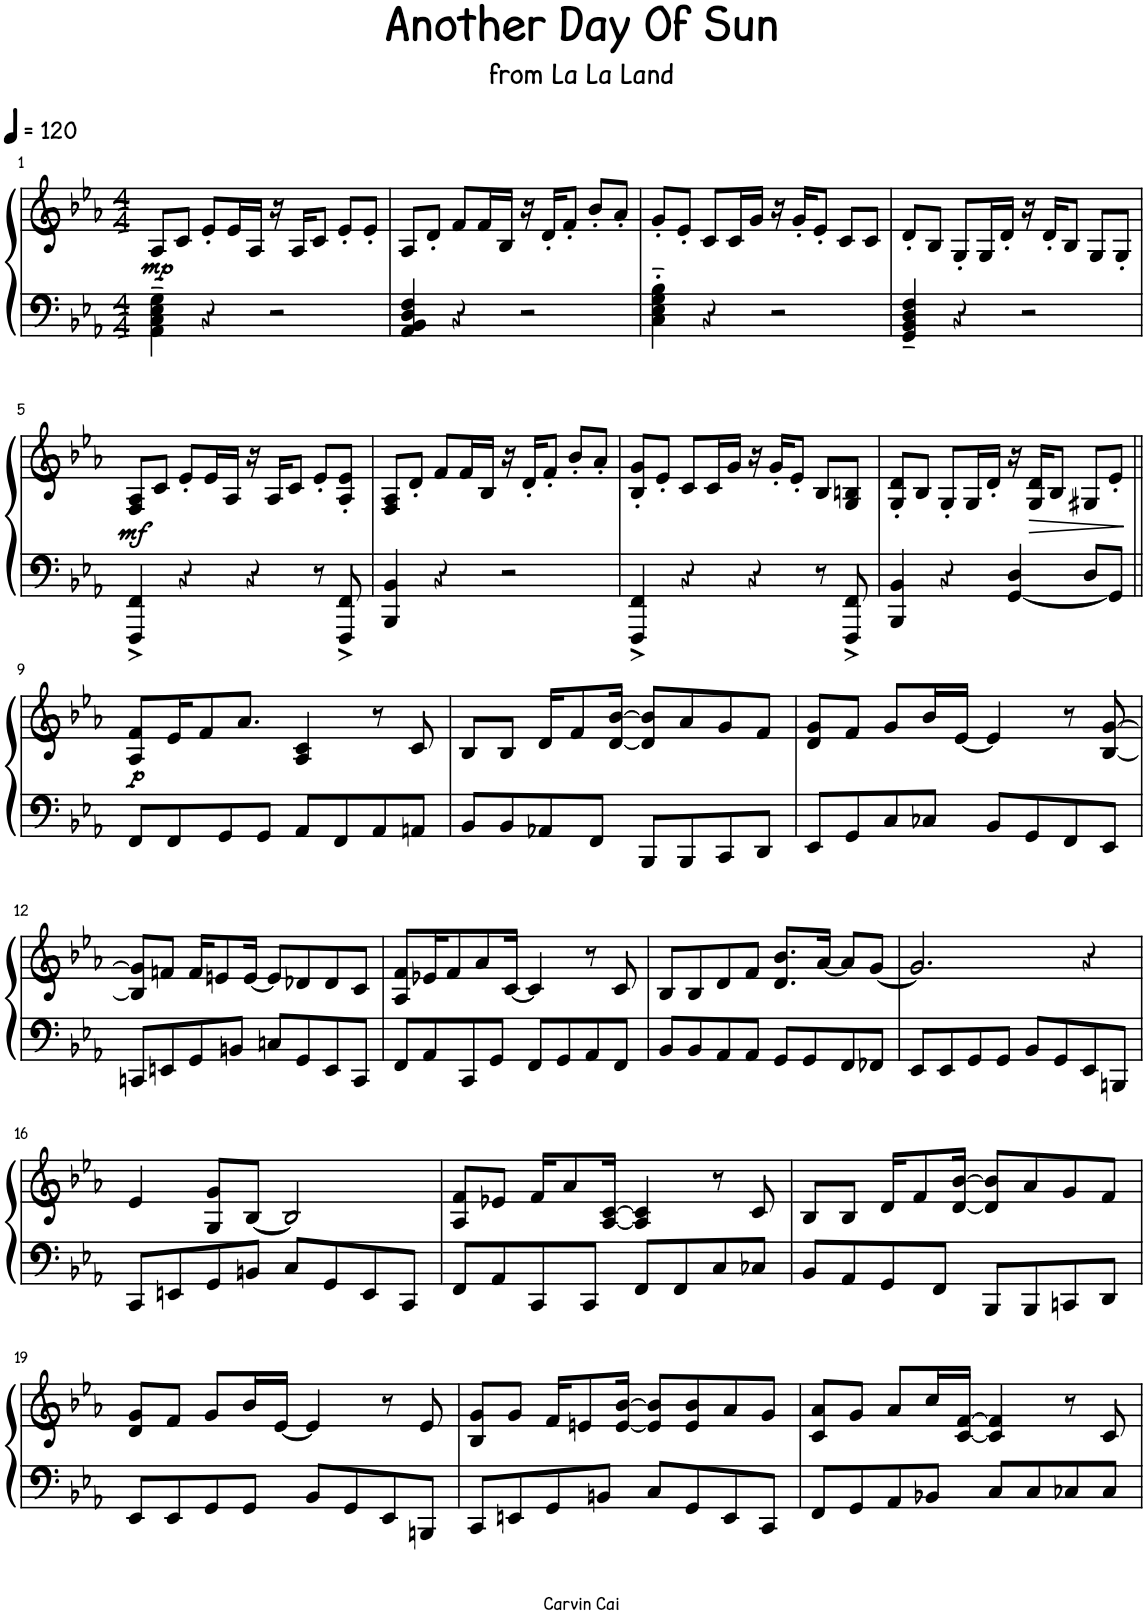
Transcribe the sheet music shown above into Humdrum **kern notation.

**kern	**kern	**dynam
*part1	*part1	*part1
*staff2	*staff1	*staff1/2
*I"Piano	*	*
*I'Pno.	*	*
*clefF4	*clefG2	*
*k[b-e-a-]	*k[b-e-a-]	*
*M4/4	*M4/4	*
*MM120	*MM120	*
=1	=1	=1
!	!	!LO:DY:b
4AA-\~ 4C\~ 4E-\~ 4G\~	8A-/L	mp
.	8c/J	.
4r	8e-'/L	.
.	16e-/L	.
.	16A-/JJ	.
2r	16r	.
.	16A-/KL	.
.	8c/J	.
.	8e-'/L	.
.	8e-'/J	.
=2	=2	=2
4AA-/ 4BB-/ 4D/ 4F/	8A-/L	.
.	8d'/J	.
4r	8f/L	.
.	16f/L	.
.	16B-/JJ	.
2r	16r	.
.	16d'/KL	.
.	8f'/J	.
.	8b-'/L	.
.	8a-'/J	.
=3	=3	=3
4C\'~ 4E-\'~ 4G\'~ 4B-\'~	8g'/L	.
.	8e-'/J	.
4r	8c/L	.
.	16c/L	.
.	16g/JJ	.
2r	16r	.
.	16g'/KL	.
.	8e-'/J	.
.	8c/L	.
.	8c/J	.
=4	=4	=4
4GG/~ 4BB-/~ 4D/~ 4F/~	8d'/L	.
.	8B-/J	.
4r	8G'/L	.
.	16G/L	.
.	16d'/JJ	.
2r	16r	.
.	16d'/KL	.
.	8B-/J	.
.	8G/L	.
.	8G'/J	.
!!LO:LB:g=z
=5	=5	=5
!	!	!LO:DY:b
4FFF/^ 4FF/^	8F/ 8A-/L	mf
.	8c/J	.
4r	8e-'/L	.
.	16e-/L	.
.	16A-/JJ	.
4r	16r	.
.	16A-/KL	.
.	8c/J	.
8r	8e-'/L	.
8FFF/^ 8FF/^	8A-/' 8e-/'J	.
=6	=6	=6
4BBB-/ 4BB-/	8F/ 8A-/L	.
.	8d'/J	.
4r	8f/L	.
.	16f/L	.
.	16B-/JJ	.
2r	16r	.
.	16d'/KL	.
.	8f'/J	.
.	8b-'/L	.
.	8a-'/J	.
=7	=7	=7
4FFF/^ 4FF/^	8B-/' 8g/'L	.
.	8e-'/J	.
4r	8c/L	.
.	16c/L	.
.	16g/JJ	.
4r	16r	.
.	16g'/KL	.
.	8e-'/J	.
8r	8B-/L	.
8FFF/^ 8FF/^	8G/ 8Bn/J	.
=8	=8	=8
4BBB-/ 4BB-/	8G/' 8d/'L	.
.	8B-/J	.
4r	8G'/L	.
.	16G/L	.
.	16d'/JJ	.
[4GG/ 4D/	16r	.
!	!	!LO:HP:b
.	16G/ 16d/KL	>
.	8B-/J	.
8D/L	8G#X/L	.
8GG/J]	8e-'/J	.
.	.	]
!!LO:LB:g=z
=9||	=9||	=9||
!	!	!LO:DY:b
8FF/L	8A-/ 8f/L	p
8FF/	16e-/K	.
.	8f/	.
8GG/	.	.
.	8.a-/J	.
8GG/J	.	.
8AA-/L	4A-/ 4c/	.
8FF/	.	.
8AA-/	8r	.
8AAn/J	8c/	.
=10	=10	=10
8BB-/L	8B-/L	.
8BB-/	8B-/J	.
8AA-X/	16d/KL	.
.	8f/	.
8FF/J	.	.
.	[16d/ [16b-/Jk	.
8BBB-/L	8d/] 8b-/]L	.
8BBB-/	8a-/	.
8CC/	8g/	.
8DD/J	8f/J	.
=11	=11	=11
8EE-/L	8d/ 8g/L	.
8GG/	8f/J	.
8C/	8g/L	.
8C-X/J	16b-/L	.
.	[16e-/JJ	.
8BB-/L	4e-/]	.
8GG/	.	.
8FF/	8r	.
8EE-/J	[8B-/ [8g/	.
!!LO:LB:g=z
=12	=12	=12
8CCn/L	8B-/] 8g/]L	.
8EEn/	8fn/J	.
8GG/	16f/KL	.
.	8en/	.
8BBn/J	.	.
.	[16e/Jk	.
8Cn/L	8e/L]	.
8GG/	8d-X/	.
8EE/	8d-/	.
8CC/J	8c/J	.
=13	=13	=13
8FF/L	8A-/ 8f/L	.
8AA-/	16e-X/K	.
.	8f/	.
8CC/	.	.
.	8a-/	.
8GG/J	.	.
.	[16c/Jk	.
8FF/L	4c/]	.
8GG/	.	.
8AA-/	8r	.
8FF/J	8c/	.
=14	=14	=14
8BB-/L	8B-/L	.
8BB-/	8B-/	.
8AA-/	8d/	.
8AA-/J	8f/J	.
8GG/L	8.d/ 8.b-/L	.
8GG/	.	.
.	[16a-/Jk	.
8FF/	8a-/L]	.
8FF-X/J	[8g/J	.
=15	=15	=15
8EE-/L	2.g/]	.
8EE-/	.	.
8GG/	.	.
8GG/J	.	.
8BB-/L	.	.
8GG/	.	.
8EE-/	4r	.
8BBBn/J	.	.
!!LO:LB:g=z
=16	=16	=16
8CC/L	4e-/	.
8EEn/	.	.
8GG/	8G/ 8g/L	.
8BBn/J	[8B-/J	.
8C/L	2B-/]	.
8GG/	.	.
8EE/	.	.
8CC/J	.	.
=17	=17	=17
8FF/L	8A-/ 8f/L	.
8AA-/	8e-X/J	.
8CC/	16f/KL	.
.	8a-/	.
8CC/J	.	.
.	[16A-/ [16c/Jk	.
8FF/L	4A-/] 4c/]	.
8FF/	.	.
8C/	8r	.
8C-X/J	8c/	.
=18	=18	=18
8BB-/L	8B-/L	.
8AA-/	8B-/J	.
8GG/	16d/KL	.
.	8f/	.
8FF/J	.	.
.	[16d/ [16b-/Jk	.
8BBB-/L	8d/] 8b-/]L	.
8BBB-/	8a-/	.
8CCn/	8g/	.
8DD/J	8f/J	.
!!LO:LB:g=z
=19	=19	=19
8EE-/L	8d/ 8g/L	.
8EE-/	8f/J	.
8GG/	8g/L	.
8GG/J	16b-/L	.
.	[16e-/JJ	.
8BB-/L	4e-/]	.
8GG/	.	.
8EE-/	8r	.
8BBBn/J	8e-/	.
=20	=20	=20
8CC/L	8B-/ 8g/L	.
8EEn/	8g/J	.
8GG/	16f/KL	.
.	8en/	.
8BBn/J	.	.
.	[16e/ [16b-/Jk	.
8C/L	8e/] 8b-/]L	.
8GG/	8e/ 8b-/	.
8EE/	8a-/	.
8CC/J	8g/J	.
=21	=21	=21
8FF/L	8c/ 8a-/L	.
8GG/	8g/J	.
8AA-/	8a-/L	.
8BB-X/J	16cc/L	.
.	[16c/ [16f/JJ	.
8C/L	4c/] 4f/]	.
8C/	.	.
8C-X/	8r	.
8C-/J	8c/	.
=	=	=
*-	*-	*-
